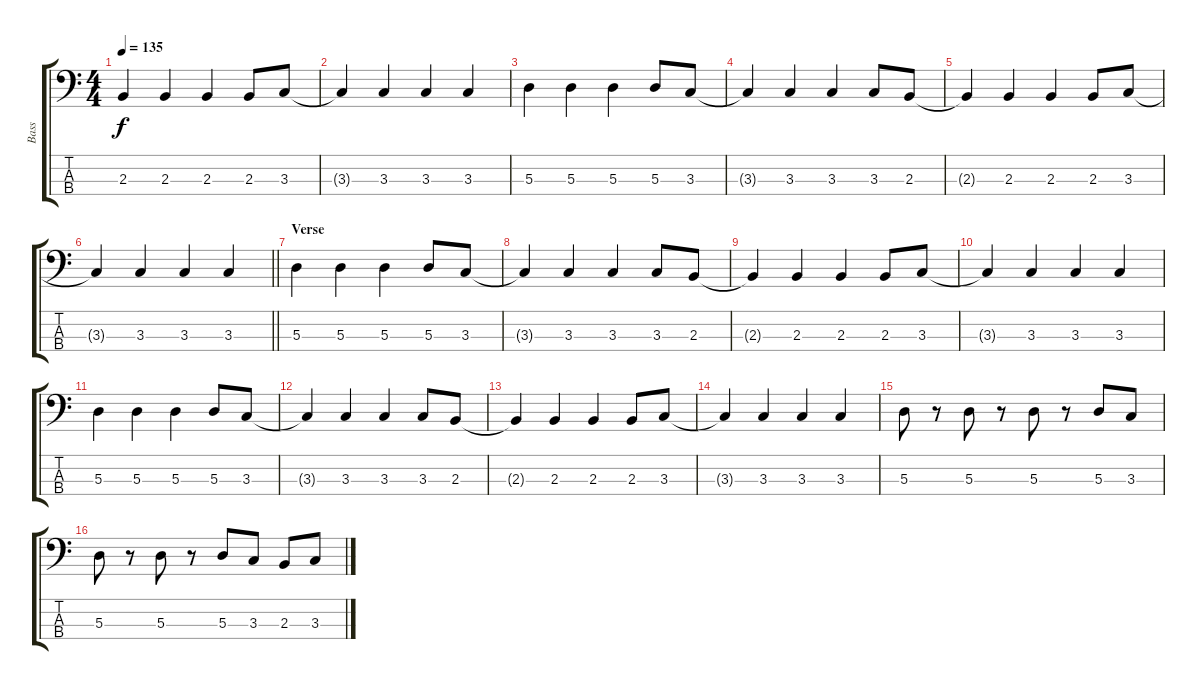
\track ("Bass" "Bass") {instrument electricbassfinger}
\staff {score tabs}
\tuning (G2 D2 A1 E1) {hide}
\ts (4 4)
\tempo 135
\clef f4
\ks c
2.3{t}.4{dy f} 2.3.4 2.3.4 2.3.8 3.3.8 |
3.3{t}.4 3.3.4 3.3.4 3.3.4 |
5.3.4 5.3.4 5.3.4 5.3.8 3.3.8 |
3.3{t}.4 3.3.4 3.3.4 3.3.8 2.3.8 |
2.3{t}.4 2.3.4 2.3.4 2.3.8 3.3.8 |
\barLineRight lightlight
3.3{t}.4 3.3.4 3.3.4 3.3.4 |
\section ("" "Verse")
5.3.4 5.3.4 5.3.4 5.3.8 3.3.8 |
3.3{t}.4 3.3.4 3.3.4 3.3.8 2.3.8 |
2.3{t}.4 2.3.4 2.3.4 2.3.8 3.3.8 |
3.3{t}.4 3.3.4 3.3.4 3.3.4 |
5.3.4 5.3.4 5.3.4 5.3.8 3.3.8 |
3.3{t}.4 3.3.4 3.3.4 3.3.8 2.3.8 |
2.3{t}.4 2.3.4 2.3.4 2.3.8 3.3.8 |
3.3{t}.4 3.3.4 3.3.4 3.3.4 |
5.3.8 r.8 5.3.8 r.8 5.3.8 r.8 5.3.8 3.3.8 |
5.3.8 r.8 5.3.8 r.8 5.3.8 3.3.8 2.3.8 3.3.8
